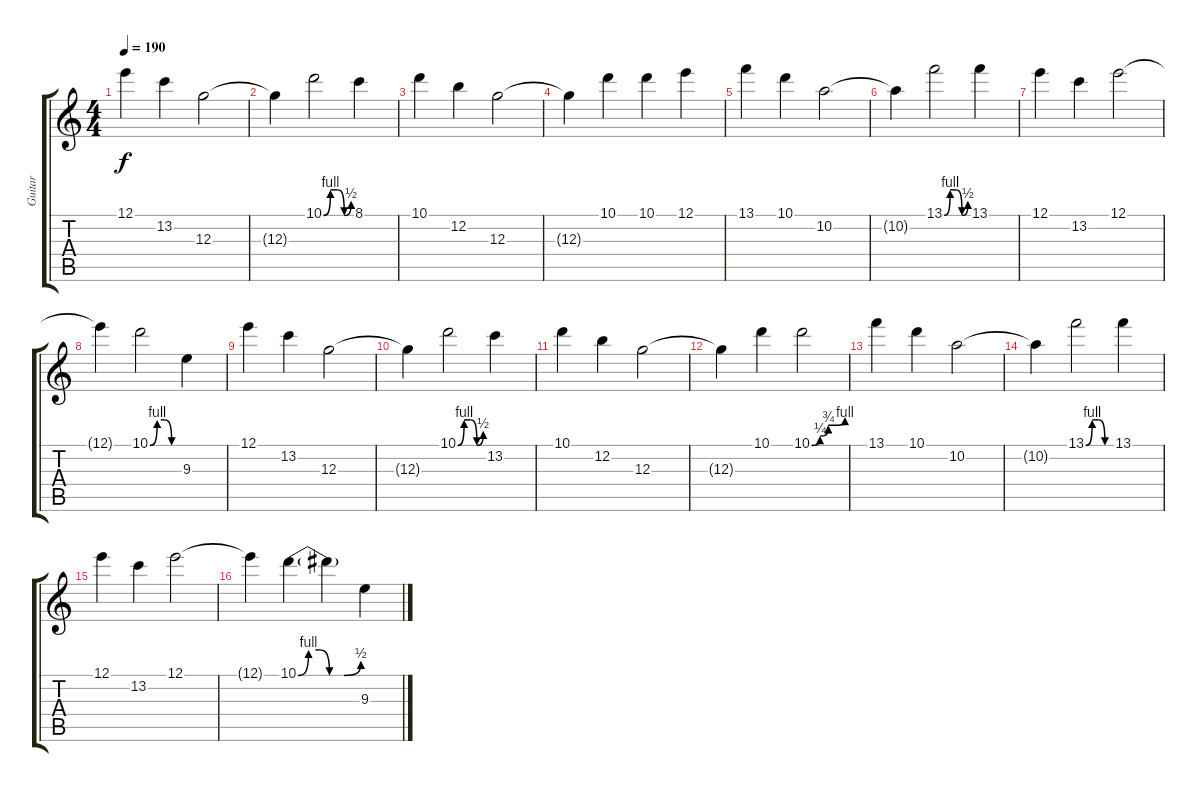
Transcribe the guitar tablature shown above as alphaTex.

\track ("Guitar" "Guitar") {instrument distortionguitar}
\staff {score tabs}
\tuning (E4 B3 G3 D3 A2 E2) {hide}
\ts (4 4)
\tempo 190
\clef g2
\ks c
12.1.4{dy f} 13.2.4 12.3.2 |
12.3{t}.4 10.1{be (custom 0 0 15 4 30 4 45 0 60 2)}.2 8.1.4 |
10.1.4 12.2.4 12.3.2 |
12.3{t}.4 10.1.4 10.1.4 12.1.4 |
13.1.4 10.1.4 10.2.2 |
10.2{t}.4 13.1{be (custom 0 0 15 4 30 4 45 0 60 2)}.2 13.1.4 |
12.1.4 13.2.4 12.1.2 |
12.1{t}.4 10.1{be (custom 0 0 15 4 30 4 45 0 60 0)}.2 9.3.4 |
12.1.4 13.2.4 12.3.2 |
12.3{t}.4 10.1{be (custom 0 0 15 4 30 4 45 0 60 2)}.2 13.2.4 |
10.1.4 12.2.4 12.3.2 |
12.3{t}.4 10.1.4 10.1{be (custom 0 0 15 1 30 3 60 4)}.2 |
13.1.4 10.1.4 10.2.2 |
10.2{t}.4 13.1{be (custom 0 0 15 4 30 4 45 0 60 0)}.2 13.1.4 |
12.1.4 13.2.4 12.1.2 |
12.1{t}.4 10.1{be (custom 0 0 10 4 20 4 30 0 44 0 60 2)}.4 10.1{t}.4 9.3.4
